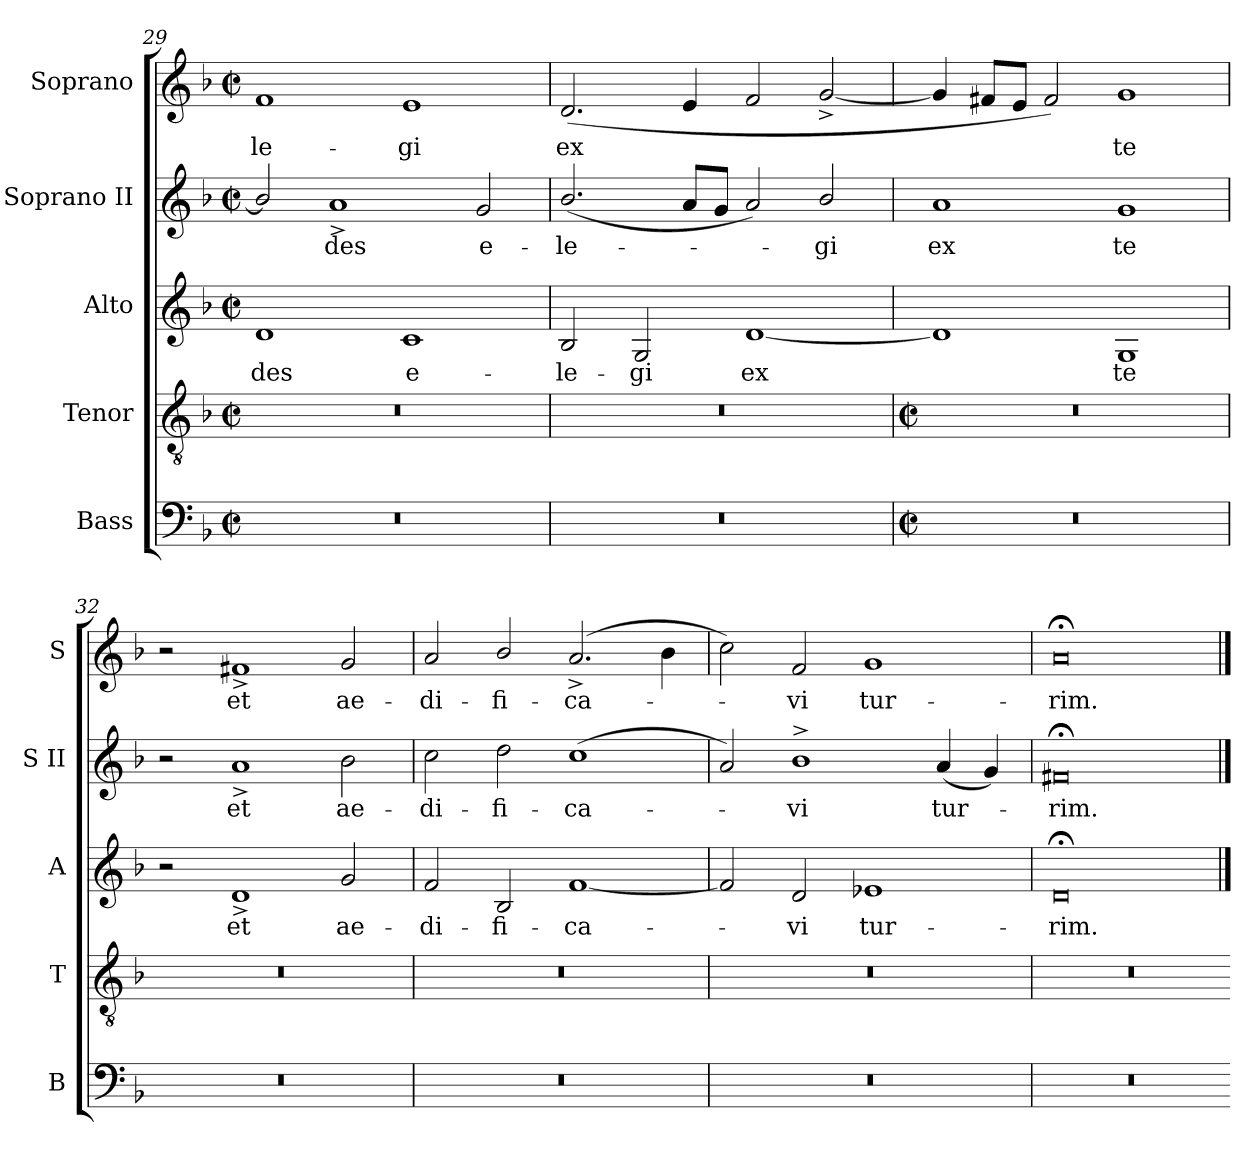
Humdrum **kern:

**kern	**kern	**kern	**text	**kern	**text	**kern	**text
*part5	*part4	*part3	*part3	*part2	*part2	*part1	*part1
*staff5	*staff4	*staff3	*staff3	*staff2	*staff2	*staff1	*staff1
*I"Bass	*I"Tenor	*I"Alto	*	*I"Soprano II	*	*I"Soprano	*
*I'B	*I'T	*I'A	*	*I'S II	*	*I'S	*
*clefF4	*clefGv2	*clefG2	*	*clefG2	*	*clefG2	*
*k[b-]	*k[b-]	*k[b-]	*	*k[b-]	*	*k[b-]	*
*F:	*F:	*F:	*	*F:	*	*F:	*
*M4/2	*M4/2	*M4/2	*	*M4/2	*	*M4/2	*
*met(c|)	*met(c|)	*met(c|)	*	*met(c|)	*	*met(c|)	*
=29	=29	=29	=29	=29	=29	=29	=29
!	!	!	!LO:LY:b	!	!	!	!LO:LY:b
0r	0r	1d	-des	2b-/]	.	1f	-le-
!	!	!	!	!	!LO:LY:b	!	!
.	.	.	.	1a^	des	.	.
!	!	!	!LO:LY:b	!	!	!	!LO:LY:b
.	.	1c	e-	.	.	1e	-gi
!	!	!	!	!	!LO:LY:b	!	!
.	.	.	.	2g	e-	.	.
=30	=30	=30	=30	=30	=30	=30	=30
!	!	!	!LO:LY:b	!	!LO:LY:b	!	!LO:LY:b
0r	0r	2B-	-le-	(<2.b-/	-le-	(<2.d	ex
!	!	!	!LO:LY:b	!	!	!	!
.	.	2G	-gi	.	.	.	.
.	.	.	.	8aL	.	4e	.
.	.	.	.	8gJ	.	.	.
!	!	!	!LO:LY:b	!	!	!	!
.	.	[1d	ex	2a)	.	2f	.
!	!	!	!	!	!LO:LY:b	!	!
.	.	.	.	2b-/	gi	[2g^	.
!!LO:LB:g=z
=31	=31	=31	=31	=31	=31	=31	=31
*M4/2	*M4/2	*	*	*	*	*	*
*met(c|)	*met(c|)	*	*	*	*	*	*
!	!	!	!	!	!LO:LY:b	!	!
0r	0r	1d]	.	1a	ex	4g]	.
.	.	.	.	.	.	8f#XL	.
.	.	.	.	.	.	8eJ	.
.	.	.	.	.	.	2f#)	.
!	!	!	!LO:LY:b	!	!LO:LY:b	!	!LO:LY:b
.	.	1G	te	1g	te	1g	te
=32	=32	=32	=32	=32	=32	=32	=32
0r	0r	2r	.	2r	.	2r	.
!	!	!	!LO:LY:b	!	!LO:LY:b	!	!LO:LY:b
.	.	1d^	et	1a^	et	1f#X^	et
!	!	!	!LO:LY:b	!	!LO:LY:b	!	!LO:LY:b
.	.	2g	ae-	2b-	ae-	2g	ae-
=33	=33	=33	=33	=33	=33	=33	=33
!	!	!	!LO:LY:b	!	!LO:LY:b	!	!LO:LY:b
0r	0r	2f	-di-	2cc	-di-	2a	-di-
!	!	!	!LO:LY:b	!	!LO:LY:b	!	!LO:LY:b
.	.	2B-	-fi-	2dd	-fi-	2b-/	-fi-
!	!	!	!LO:LY:b	!	!LO:LY:b	!	!LO:LY:b
.	.	[1f	-ca-	(<1cc	-ca-	(>2.a^	-ca-
.	.	.	.	.	.	4b-	.
=34	=34	=34	=34	=34	=34	=34	=34
0r	0r	2f]	.	2a)	.	2cc)	.
!	!	!	!LO:LY:b	!	!LO:LY:b	!	!LO:LY:b
.	.	2d	vi	1b-^	vi	2f	vi
!	!	!	!LO:LY:b	!	!	!	!LO:LY:b
.	.	1e-X	tur-	.	.	1g	tur-
!	!	!	!	!	!LO:LY:b	!	!
.	.	.	.	(<4a	tur-	.	.
.	.	.	.	4g)	.	.	.
=35	=35	=35	=35	=35	=35	=35	=35
!	!	!	!LO:LY:b	!	!LO:LY:b	!	!LO:LY:b
0r	0r	0d;<	-rim.	0f#X;<	rim.	0a;<	-rim.
=	=	==	==	==	==	==	==
*-	*-	*-	*-	*-	*-	*-	*-
